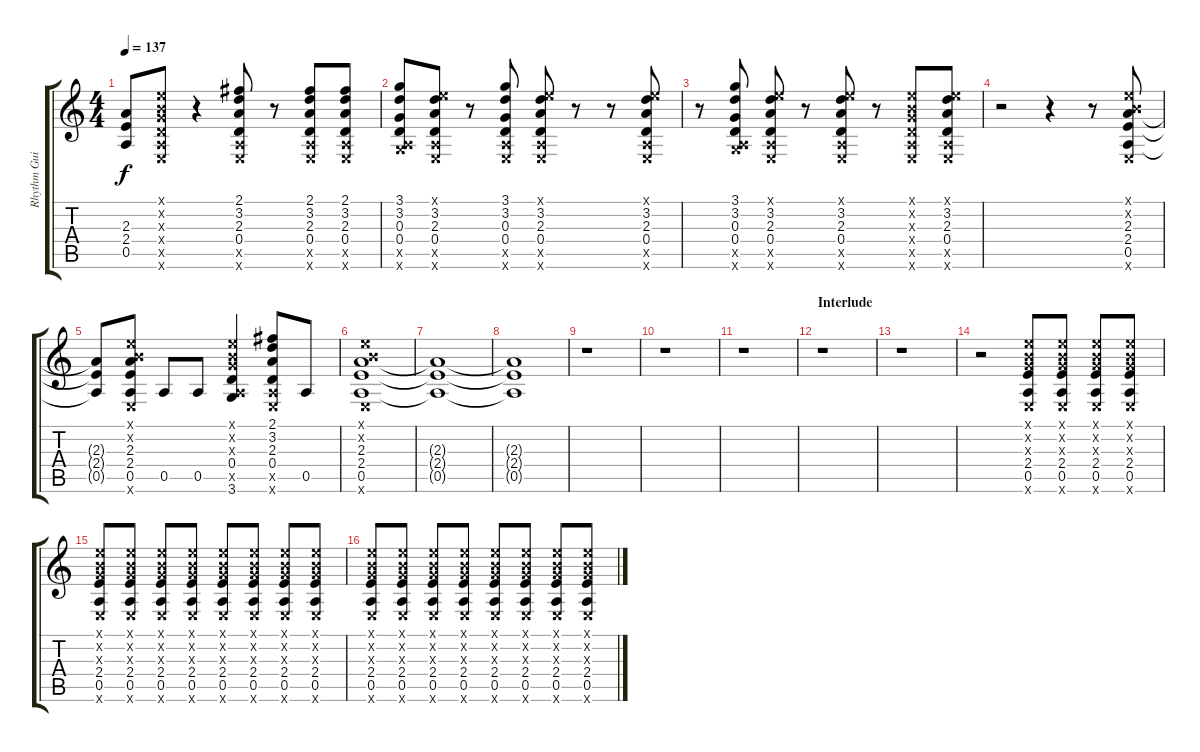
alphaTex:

\track ("Rhythm Guitar" "Rhythm Gui") {instrument acousticguitarsteel}
\staff {score tabs}
\tuning (E4 B3 G3 D3 A2 E2) {hide}
\ts (4 4)
\tempo 137
\clef g2
\ks c
(2.3{t} 2.4{t} 0.5{t}).8{dy f} (0.1{x} 0.2{x} 0.3{x} 0.4{x} 0.5{x} 0.6{x}).8 r.4 (2.1 3.2 2.3 0.4 0.5{x} 0.6{x}).8 r.8 (2.1 3.2 2.3 0.4 0.5{x} 0.6{x}).8 (2.1 3.2 2.3 0.4 0.5{x} 0.6{x}).8 |
(3.1 3.2 0.3 0.4 0.5{x} 3.6{x}).8 (0.1{x} 3.2 2.3 0.4 0.5{x} 0.6{x}).8 r.8 (3.1 3.2 0.3 0.4 0.5{x} 0.6{x}).8 (0.1{x} 3.2 2.3 0.4 0.5{x} 0.6{x}).8 r.8 r.8 (0.1{x} 3.2 2.3 0.4 0.5{x} 0.6{x}).8 |
r.8 (3.1 3.2 0.3 0.4 0.5{x} 3.6{x}).8 (0.1{x} 3.2 2.3 0.4 0.5{x} 0.6{x}).8 r.8 (0.1{x} 3.2 2.3 0.4 0.5{x} 0.6{x}).8 r.8 (0.1{x} 0.2{x} 0.3{x} 0.4{x} 0.5{x} 0.6{x}).8 (0.1{x} 3.2 2.3 0.4 0.5{x} 0.6{x}).8 |
r.2 r.4 r.8 (0.1{x} 0.2{x} 2.3 2.4 0.5 0.6{x}).8 |
(2.3{t} 2.4{t} 0.5{t}).8 (0.1{x} 0.2{x} 2.3 2.4 0.5 0.6{x}).8 0.5.8 0.5.8 (0.1{x} 0.2{x} 0.3{x} 0.4 0.5{x} 3.6).4 (2.1 3.2 2.3 0.4 0.5{x} 0.6{x}).8 0.5.8 |
(0.1{x} 0.2{x} 2.3 2.4 0.5 0.6{x}).1 |
(2.3{t} 2.4{t} 0.5{t}).1 |
(2.3{t} 2.4{t} 0.5{t}).1 |
r.1 |
r.1 |
r.1 |
\section ("" "Interlude")
r.1 |
r.1 |
r.2{volume 5} (0.1{x} 0.2{x} 0.3{x} 2.4 0.5 0.6{x}).8 (0.1{x} 0.2{x} 0.3{x} 2.4 0.5 0.6{x}).8 (0.1{x} 0.2{x} 0.3{x} 2.4 0.5 0.6{x}).8 (0.1{x} 0.2{x} 0.3{x} 2.4 0.5 0.6{x}).8 |
(0.1{x} 0.2{x} 0.3{x} 2.4 0.5 0.6{x}).8 (0.1{x} 0.2{x} 0.3{x} 2.4 0.5 0.6{x}).8 (0.1{x} 0.2{x} 0.3{x} 2.4 0.5 0.6{x}).8 (0.1{x} 0.2{x} 0.3{x} 2.4 0.5 0.6{x}).8 (0.1{x} 0.2{x} 0.3{x} 2.4 0.5 0.6{x}).8 (0.1{x} 0.2{x} 0.3{x} 2.4 0.5 0.6{x}).8 (0.1{x} 0.2{x} 0.3{x} 2.4 0.5 0.6{x}).8 (0.1{x} 0.2{x} 0.3{x} 2.4 0.5 0.6{x}).8 |
(0.1{x} 0.2{x} 0.3{x} 2.4 0.5 0.6{x}).8 (0.1{x} 0.2{x} 0.3{x} 2.4 0.5 0.6{x}).8 (0.1{x} 0.2{x} 0.3{x} 2.4 0.5 0.6{x}).8 (0.1{x} 0.2{x} 0.3{x} 2.4 0.5 0.6{x}).8 (0.1{x} 0.2{x} 0.3{x} 2.4 0.5 0.6{x}).8 (0.1{x} 0.2{x} 0.3{x} 2.4 0.5 0.6{x}).8 (0.1{x} 0.2{x} 0.3{x} 2.4 0.5 0.6{x}).8 (0.1{x} 0.2{x} 0.3{x} 2.4 0.5 0.6{x}).8
